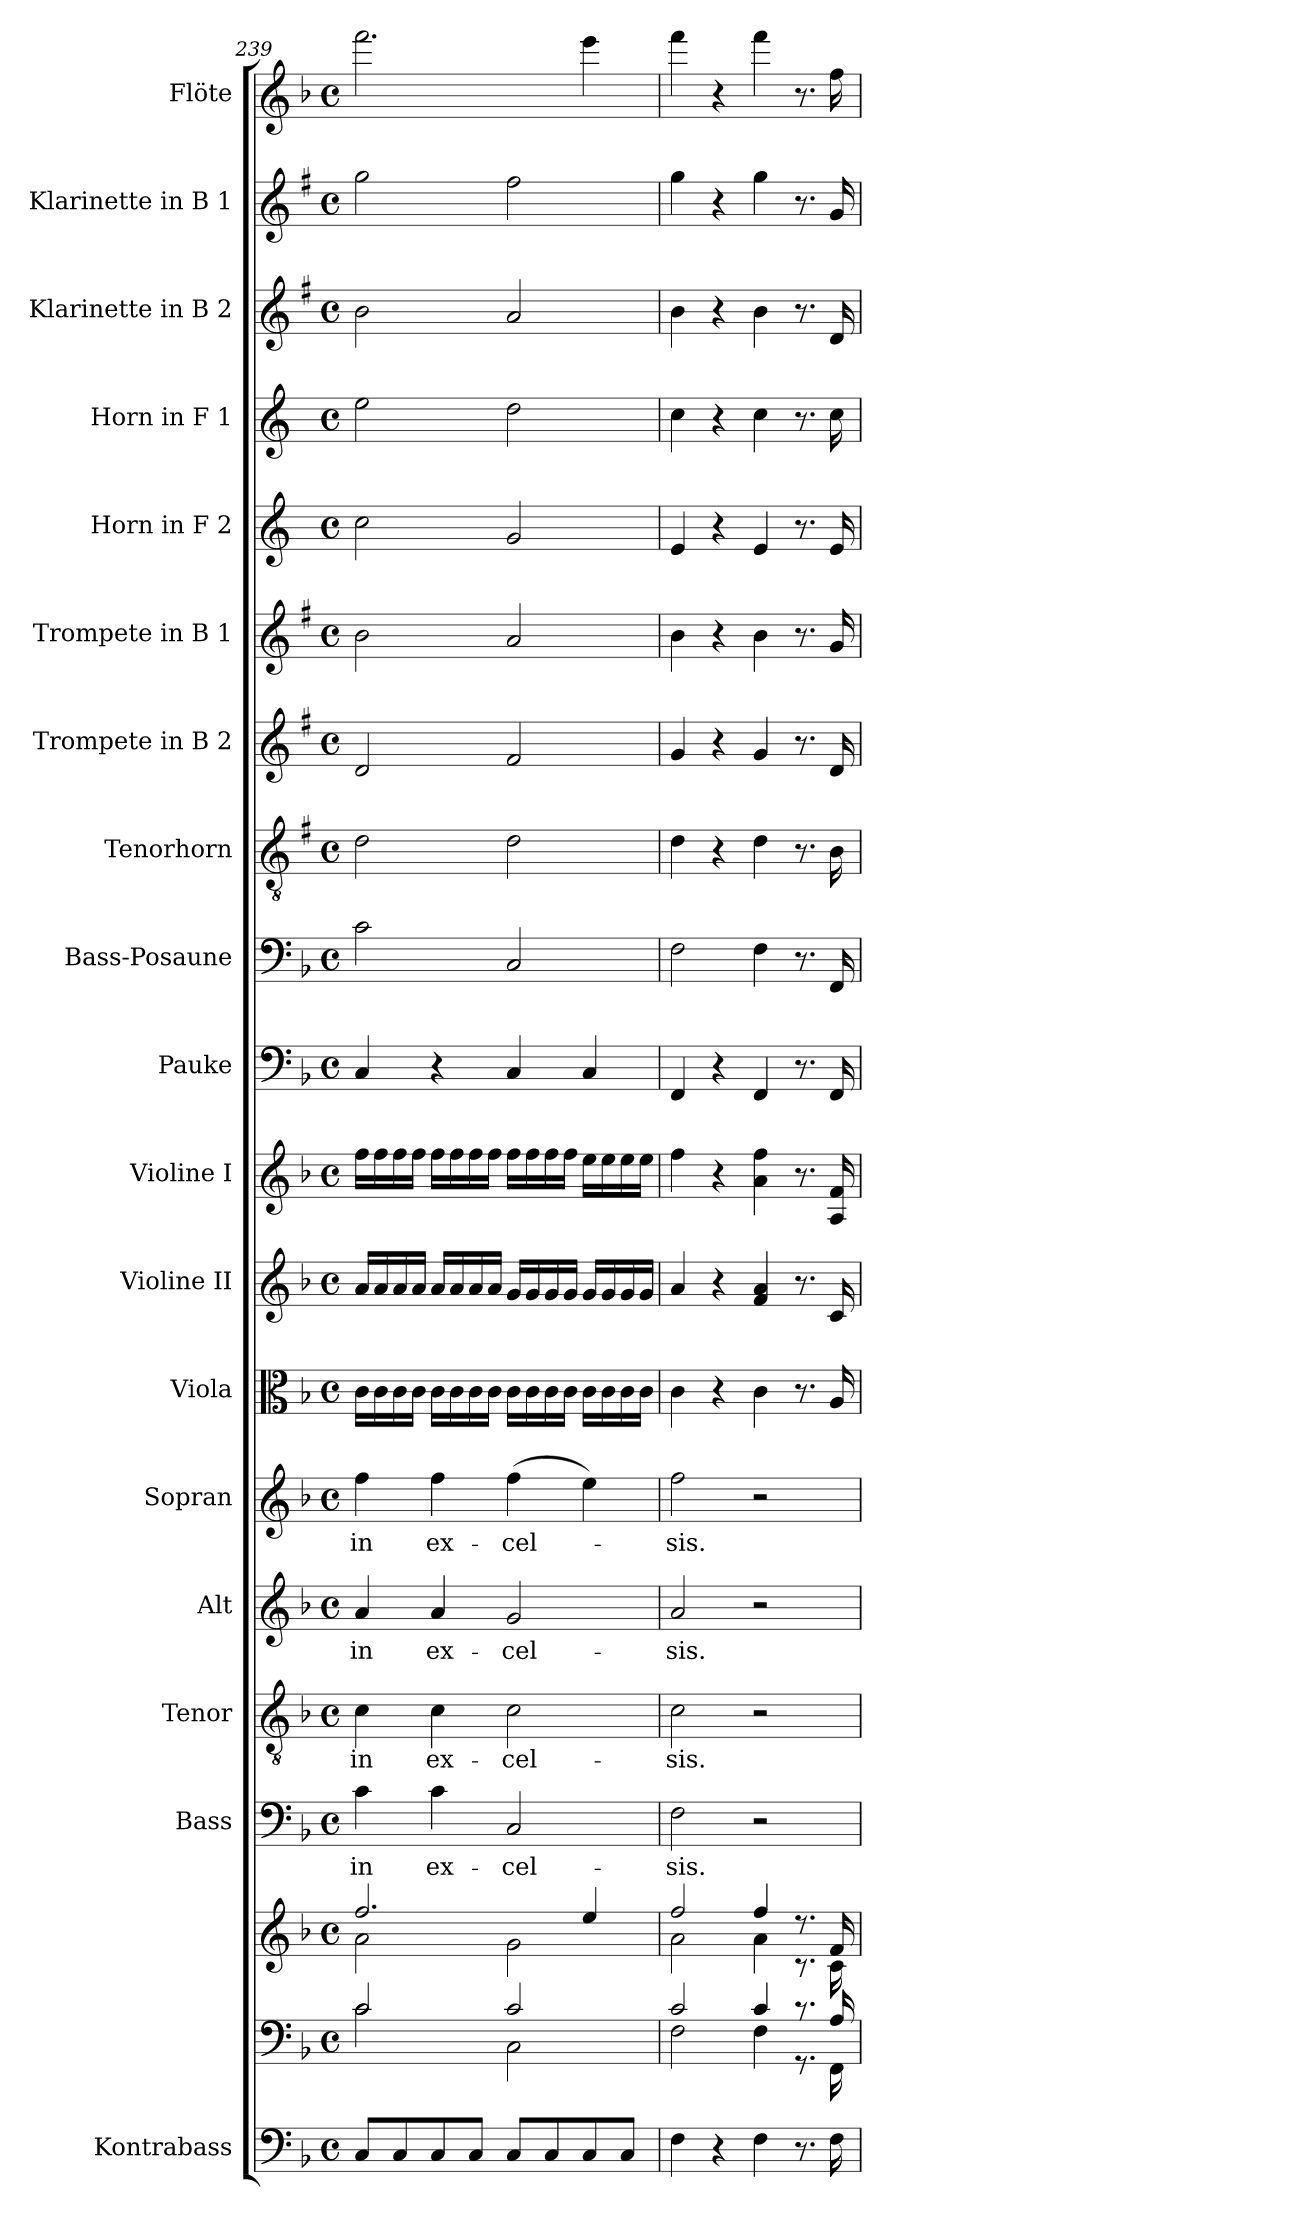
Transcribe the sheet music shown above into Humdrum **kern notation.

**kern	**kern	**kern	**kern	**text	**kern	**text	**kern	**text	**kern	**text	**kern	**kern	**kern	**kern	**kern	**kern	**kern	**kern	**kern	**kern	**kern	**kern	**kern
*part19	*part18	*part18	*part17	*part17	*part16	*part16	*part15	*part15	*part14	*part14	*part13	*part12	*part11	*part10	*part9	*part8	*part7	*part6	*part5	*part4	*part3	*part2	*part1
*staff20	*staff19	*staff18	*staff17	*staff17	*staff16	*staff16	*staff15	*staff15	*staff14	*staff14	*staff13	*staff12	*staff11	*staff10	*staff9	*staff8	*staff7	*staff6	*staff5	*staff4	*staff3	*staff2	*staff1
*I"Kontrabass	*	*	*I"Bass	*	*I"Tenor	*	*I"Alt	*	*I"Sopran	*	*I"Viola	*I"Violine II	*I"Violine I	*I"Pauke	*I"Bass-Posaune	*I"Tenorhorn	*I"Trompete in B 2	*I"Trompete in B 1	*I"Horn in F 2	*I"Horn in F 1	*I"Klarinette in B 2	*I"Klarinette in B 1	*I"Flöte
*I'Kb.	*	*	*I'B	*	*I'T	*	*I'A	*	*I'S	*	*I'Vla.	*I'Vl. II	*I'Vl. I	*I'Pk.	*I'B. Pos.	*I'T	*	*	*I'Hrn. 2	*I'Hrn. 1	*	*	*I'Fl.
*clefF4	*clefF4	*clefG2	*clefF4	*	*clefGv2	*	*clefG2	*	*clefG2	*	*clefC3	*clefG2	*clefG2	*clefF4	*clefF4	*clefGv2	*clefG2	*clefG2	*clefG2	*clefG2	*clefG2	*clefG2	*clefG2
*ITrd7c12	*	*	*	*	*	*	*	*	*	*	*	*	*	*	*	*ITrd1c2	*ITrd1c2	*ITrd1c2	*ITrd4c7	*ITrd4c7	*ITrd1c2	*ITrd1c2	*
*k[b-]	*k[b-]	*k[b-]	*k[b-]	*	*k[b-]	*	*k[b-]	*	*k[b-]	*	*k[b-]	*k[b-]	*k[b-]	*k[b-]	*k[b-]	*k[b-]	*k[b-]	*k[b-]	*k[b-]	*k[b-]	*k[b-]	*k[b-]	*k[b-]
*F:	*F:	*F:	*F:	*	*F:	*	*F:	*	*F:	*	*F:	*F:	*F:	*F:	*F:	*F:	*F:	*F:	*F:	*F:	*F:	*F:	*F:
*M4/4	*M4/4	*M4/4	*M4/4	*	*M4/4	*	*M4/4	*	*M4/4	*	*M4/4	*M4/4	*M4/4	*M4/4	*M4/4	*M4/4	*M4/4	*M4/4	*M4/4	*M4/4	*M4/4	*M4/4	*M4/4
*met(c)	*met(c)	*met(c)	*met(c)	*	*met(c)	*	*met(c)	*	*met(c)	*	*met(c)	*met(c)	*met(c)	*met(c)	*met(c)	*met(c)	*met(c)	*met(c)	*met(c)	*met(c)	*met(c)	*met(c)	*met(c)
=239	=239	=239	=239	=239	=239	=239	=239	=239	=239	=239	=239	=239	=239	=239	=239	=239	=239	=239	=239	=239	=239	=239	=239
*	*^	*^	*	*	*	*	*	*	*	*	*	*	*	*	*	*	*	*	*	*	*	*	*
!	!	!	!	!	!	!LO:LY:b	!	!LO:LY:b	!	!LO:LY:b	!	!LO:LY:b	!	!	!	!	!	!	!	!	!	!	!	!	!
8CC/L	2c/	2c\	2.ff/	2a\	4c\	in	4c\	in	4a/	in	4ff\	in	16c\LL	16a/LL	16ff\LL	4C/	2c\	2c\	2c/	2a\	2f\	2a\	2a\	2ff\	2.fff\
.	.	.	.	.	.	.	.	.	.	.	.	.	16c\	16a/	16ff\	.	.	.	.	.	.	.	.	.	.
8CC/	.	.	.	.	.	.	.	.	.	.	.	.	16c\	16a/	16ff\	.	.	.	.	.	.	.	.	.	.
.	.	.	.	.	.	.	.	.	.	.	.	.	16c\JJ	16a/JJ	16ff\JJ	.	.	.	.	.	.	.	.	.	.
!	!	!	!	!	!	!LO:LY:b	!	!LO:LY:b	!	!LO:LY:b	!	!LO:LY:b	!	!	!	!	!	!	!	!	!	!	!	!	!
8CC/	.	.	.	.	4c\	ex-	4c\	ex-	4a/	ex-	4ff\	ex-	16c\LL	16a/LL	16ff\LL	4r	.	.	.	.	.	.	.	.	.
.	.	.	.	.	.	.	.	.	.	.	.	.	16c\	16a/	16ff\	.	.	.	.	.	.	.	.	.	.
8CC/J	.	.	.	.	.	.	.	.	.	.	.	.	16c\	16a/	16ff\	.	.	.	.	.	.	.	.	.	.
.	.	.	.	.	.	.	.	.	.	.	.	.	16c\JJ	16a/JJ	16ff\JJ	.	.	.	.	.	.	.	.	.	.
!	!	!	!	!	!	!LO:LY:b	!	!LO:LY:b	!	!LO:LY:b	!	!LO:LY:b	!	!	!	!	!	!	!	!	!	!	!	!	!
8CC/L	2c/	2C\	.	2g\	2C/	-cel-	2c\	-cel-	2g/	-cel-	(>4ff\	-cel-	16c\LL	16g/LL	16ff\LL	4C/	2C/	2c\	2e/	2g/	2c/	2g\	2g/	2ee\	.
.	.	.	.	.	.	.	.	.	.	.	.	.	16c\	16g/	16ff\	.	.	.	.	.	.	.	.	.	.
8CC/	.	.	.	.	.	.	.	.	.	.	.	.	16c\	16g/	16ff\	.	.	.	.	.	.	.	.	.	.
.	.	.	.	.	.	.	.	.	.	.	.	.	16c\JJ	16g/JJ	16ff\JJ	.	.	.	.	.	.	.	.	.	.
8CC/	.	.	4ee/	.	.	.	.	.	.	.	4ee\)	.	16c\LL	16g/LL	16ee\LL	4C/	.	.	.	.	.	.	.	.	4eee\
.	.	.	.	.	.	.	.	.	.	.	.	.	16c\	16g/	16ee\	.	.	.	.	.	.	.	.	.	.
8CC/J	.	.	.	.	.	.	.	.	.	.	.	.	16c\	16g/	16ee\	.	.	.	.	.	.	.	.	.	.
.	.	.	.	.	.	.	.	.	.	.	.	.	16c\JJ	16g/JJ	16ee\JJ	.	.	.	.	.	.	.	.	.	.
=240	=240	=240	=240	=240	=240	=240	=240	=240	=240	=240	=240	=240	=240	=240	=240	=240	=240	=240	=240	=240	=240	=240	=240	=240	=240
!	!	!	!	!	!	!LO:LY:b	!	!LO:LY:b	!	!LO:LY:b	!	!LO:LY:b	!	!	!	!	!	!	!	!	!	!	!	!	!
4FF\	2c/	2F\	2ff/	2a\	2F\	-sis.	2c\	-sis.	2a/	-sis.	2ff\	-sis.	4c\	4a/	4ff\	4FF/	2F\	4c\	4f/	4a\	4A/	4f\	4a\	4ff\	4fff\
4r	.	.	.	.	.	.	.	.	.	.	.	.	4r	4r	4r	4r	.	4r	4r	4r	4r	4r	4r	4r	4r
4FF\	4c/	4F\	4ff/	4a\	2r	.	2r	.	2r	.	2r	.	4c\	4f/ 4a/	4a\ 4ff\	4FF/	4F\	4c\	4f/	4a\	4A/	4f\	4a\	4ff\	4fff\
8.r	8.r	8.r	8.r	8.r	.	.	.	.	.	.	.	.	8.r	8.r	8.r	8.r	8.r	8.r	8.r	8.r	8.r	8.r	8.r	8.r	8.r
16FF\	16A/	16FF\	16f/	16c\	.	.	.	.	.	.	.	.	16A/	16c/	16A/ 16f/	16FF/	16FF/	16A\	16c/	16f/	16A/	16f\	16c/	16f/	16ff\
*	*v	*v	*	*	*	*	*	*	*	*	*	*	*	*	*	*	*	*	*	*	*	*	*	*	*
*	*	*v	*v	*	*	*	*	*	*	*	*	*	*	*	*	*	*	*	*	*	*	*	*	*
=	=	=	=	=	=	=	=	=	=	=	=	=	=	=	=	=	=	=	=	=	=	=	=
*-	*-	*-	*-	*-	*-	*-	*-	*-	*-	*-	*-	*-	*-	*-	*-	*-	*-	*-	*-	*-	*-	*-	*-
